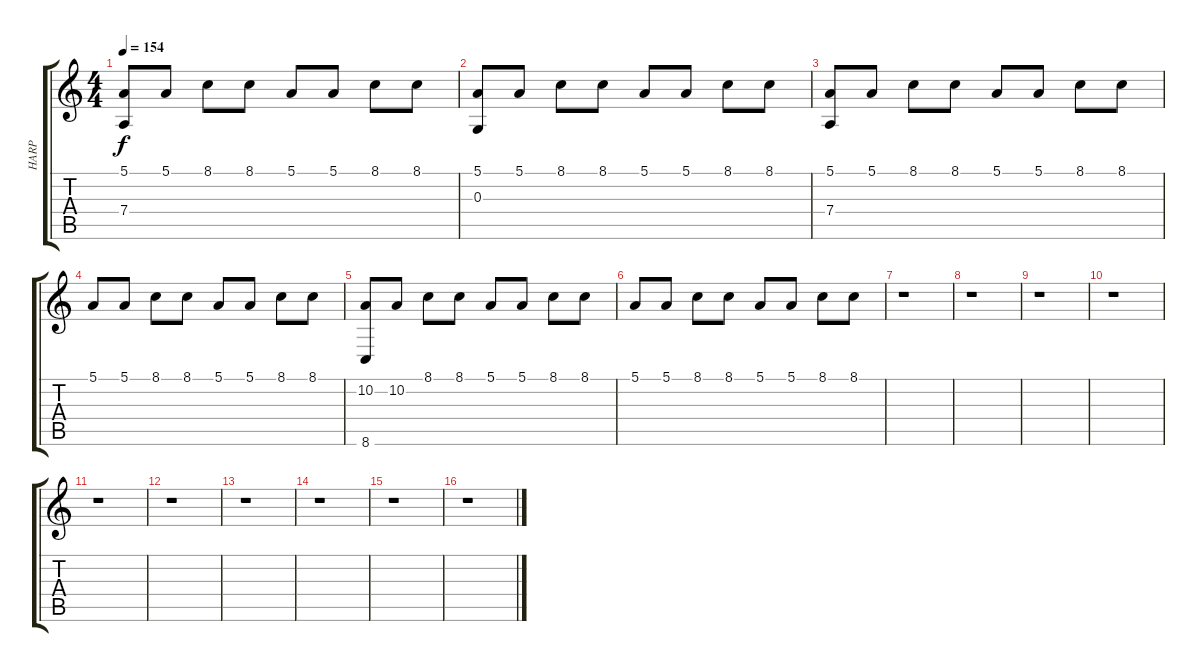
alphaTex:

\track ("HARP" "HARP") {instrument harpsichord}
\staff {score tabs}
\tuning (E4 B3 G3 D3 A2 E2) {hide}
\ts (4 4)
\tempo 154
\clef g2
\ks c
(5.1 7.4).8{dy f} 5.1.8 8.1.8 8.1.8 5.1.8 5.1.8 8.1.8 8.1.8 |
(5.1 0.3).8 5.1.8 8.1.8 8.1.8 5.1.8 5.1.8 8.1.8 8.1.8 |
(5.1 7.4).8 5.1.8 8.1.8 8.1.8 5.1.8 5.1.8 8.1.8 8.1.8 |
5.1.8 5.1.8 8.1.8 8.1.8 5.1.8 5.1.8 8.1.8 8.1.8 |
(10.2 8.6).8 10.2.8 8.1.8 8.1.8 5.1.8 5.1.8 8.1.8 8.1.8 |
5.1.8 5.1.8 8.1.8 8.1.8 5.1.8 5.1.8 8.1.8 8.1.8 |
r.1 |
r.1 |
r.1 |
r.1 |
r.1 |
r.1 |
r.1 |
r.1 |
r.1 |
r.1
